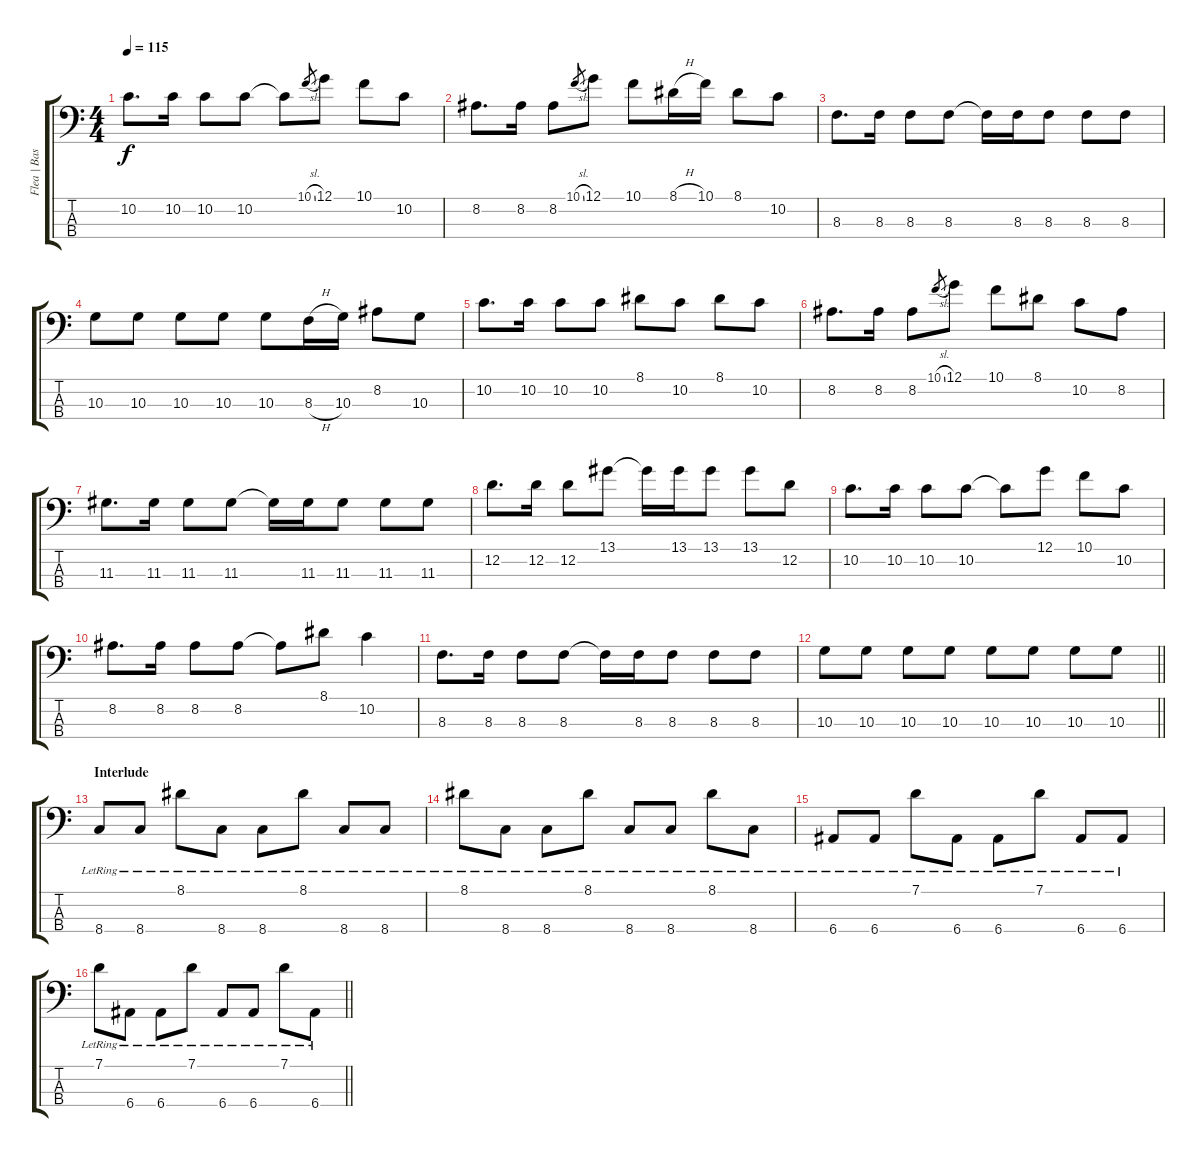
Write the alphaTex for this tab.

\track ("Flea | Bass" "Flea | Bas") {instrument electricbassfinger}
\staff {score tabs}
\tuning (G2 D2 A1 E1) {hide}
\ts (4 4)
\tempo 115
\clef f4
\ks c
10.2.8{d dy f} 10.2.16 10.2.8 10.2.8 10.2{t}.8 10.1{sl}.8{gr} 12.1.8 10.1.8 10.2.8 |
8.2.8{d} 8.2.16 8.2.8 10.1{sl}.8{gr} 12.1.8 10.1.8 8.1{h}.16 10.1.16 8.1.8 10.2.8 |
8.3.8{d} 8.3.16 8.3.8 8.3.8 8.3{t}.16 8.3.16 8.3.8 8.3.8 8.3.8 |
10.3.8 10.3.8 10.3.8 10.3.8 10.3.8 8.3{h}.16 10.3.16 8.2.8 10.3.8 |
10.2.8{d} 10.2.16 10.2.8 10.2.8 8.1.8 10.2.8 8.1.8 10.2.8 |
8.2.8{d} 8.2.16 8.2.8 10.1{sl}.8{gr} 12.1.8 10.1.8 8.1.8 10.2.8 8.2.8 |
11.3.8{d} 11.3.16 11.3.8 11.3.8 11.3{t}.16 11.3.16 11.3.8 11.3.8 11.3.8 |
12.2.8{d} 12.2.16 12.2.8 13.1.8 13.1{t}.16 13.1.16 13.1.8 13.1.8 12.2.8 |
10.2.8{d} 10.2.16 10.2.8 10.2.8 10.2{t}.8 12.1.8 10.1.8 10.2.8 |
8.2.8{d} 8.2.16 8.2.8 8.2.8 8.2{t}.8 8.1.8 10.2.4 |
8.3.8{d} 8.3.16 8.3.8 8.3.8 8.3{t}.16 8.3.16 8.3.8 8.3.8 8.3.8 |
\barLineRight lightlight
10.3.8 10.3.8 10.3.8 10.3.8 10.3.8 10.3.8 10.3.8 10.3.8 |
\section ("" "Interlude")
8.4{lr}.8 8.4{lr}.8 8.1{lr}.8 8.4{lr}.8 8.4{lr}.8 8.1{lr}.8 8.4{lr}.8 8.4{lr}.8 |
8.1{lr}.8 8.4{lr}.8 8.4{lr}.8 8.1{lr}.8 8.4{lr}.8 8.4{lr}.8 8.1{lr}.8 8.4{lr}.8 |
6.4{lr}.8 6.4{lr}.8 7.1{lr}.8 6.4{lr}.8 6.4{lr}.8 7.1{lr}.8 6.4{lr}.8 6.4{lr}.8 |
\barLineRight lightlight
7.1{lr}.8 6.4{lr}.8 6.4{lr}.8 7.1{lr}.8 6.4{lr}.8 6.4{lr}.8 7.1{lr}.8 6.4{lr}.8
